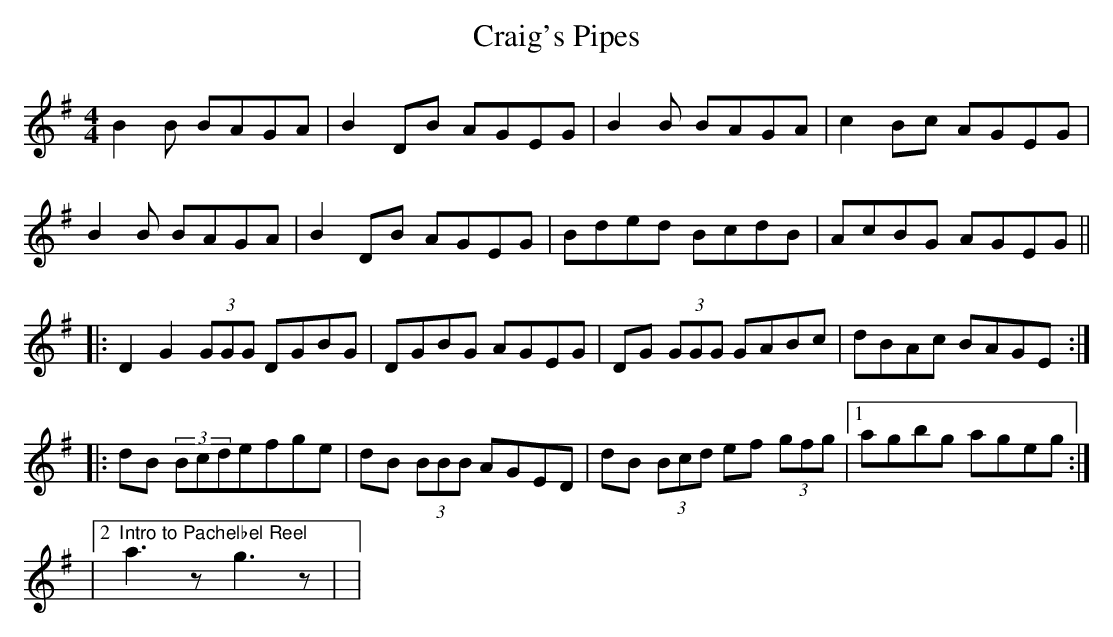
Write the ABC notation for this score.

X:1
T:Craig's Pipes
M:4/4
K:G
L:1/8
B2 B BAGA|B2 DB AGEG|B2 B BAGA|c2 Bc AGEG|
B2 B BAGA|B2 DB AGEG|Bded BcdB|AcBG AGEG ||
|: D2 G2 (3GGG DGBG|DGBG AGEG|DG (3GGG GABc|dBAc BAGE :|
|: dB (3Bcdefge|dB (3BBB AGED|dB (3Bcd ef (3gfg|1 agbg ageg :|
E:lw200
|2 "Intro to Pachelbel Reel"a3 z g3 z |>|
E:lw0
